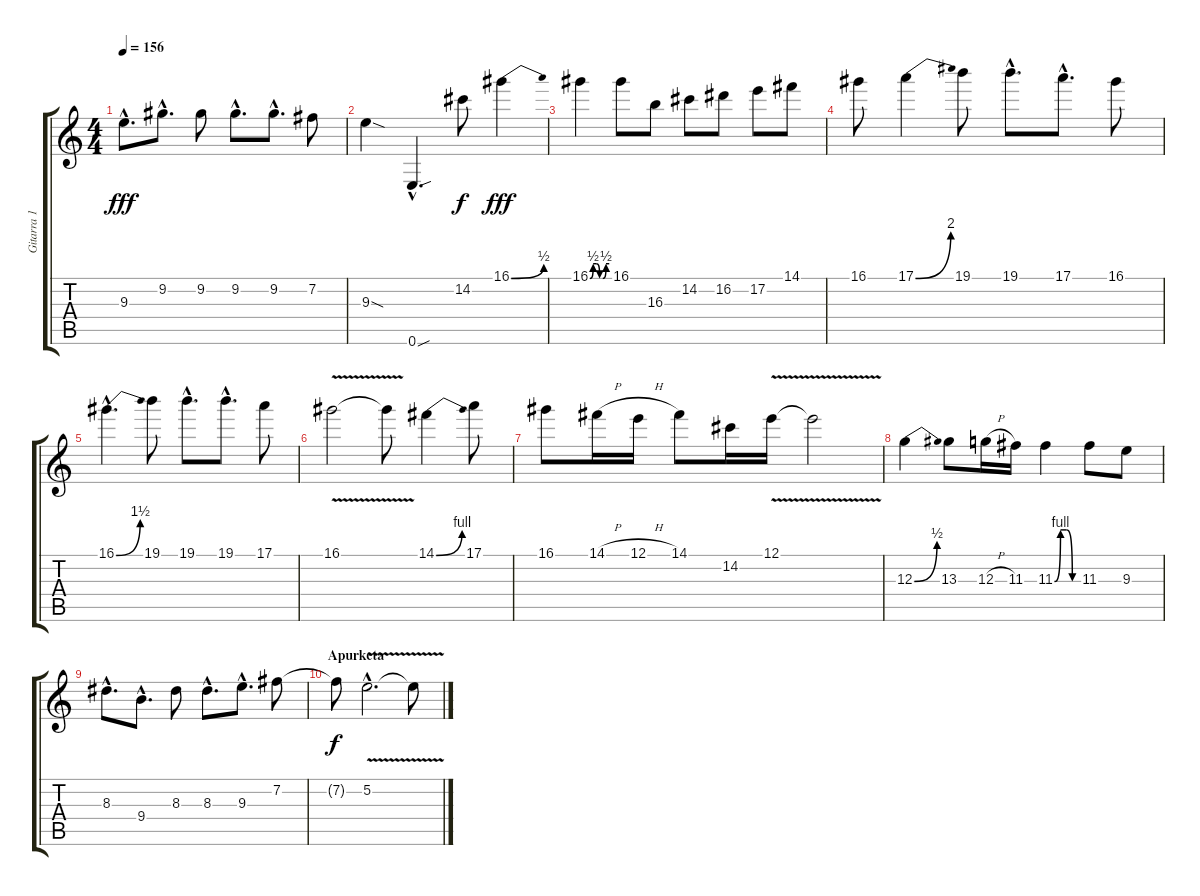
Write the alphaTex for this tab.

\track ("Gitarra 1" "Gitarra 1") {instrument overdrivenguitar}
\staff {score tabs}
\tuning (E4 B3 G3 D3 A2 E2) {hide}
\ts (4 4)
\tempo 156
\clef g2
\ks c
9.3{hac}.8{d dy fff} 9.2{hac}.8{d} 9.2.8 9.2{hac}.8{d} 9.2{hac}.8{d} 7.2.8 |
9.3{sod}.4 0.6{sou hac}.4{d} 14.2.8{dy f} 16.1{be (bend 0 0 60 2)}.4{dy fff} |
16.1{be (custom 0 0 10 2 20 2 30 0 40 0 50 2 60 2)}.4 16.1.8 16.3.8 14.2.8 16.2.8 17.2.8 14.1.8 |
16.1.8 17.1{be (bend 0 0 60 8)}.4 19.1.8 19.1{hac}.8{d} 17.1{hac}.8{d} 16.1.8 |
16.1{be (bend 0 0 60 6) hac}.4{d} 19.1.8 19.1{hac}.8{d} 19.1{hac}.8{d} 17.1.8 |
16.1{v}.2 16.1{t}.8 14.1{be (bend 0 0 60 4)}.4 17.1.8 |
16.1.8 14.1{h}.16 12.1{h}.16 14.1.8 14.2.16 12.1{v}.16 12.1{t}.2 |
12.3{be (bend 0 0 60 2)}.4 13.3.8 12.3{h}.16 11.3.16 11.3{be (custom 0 0 15 4 30 4 45 0 60 0)}.4 11.3.8 9.3.8 |
8.3{hac}.8{d} 9.4{hac}.8{d} 8.3.8 8.3{hac}.8{d} 9.3{hac}.8{d} 7.2.8 |
\section ("" "Apurketa")
7.2{t}.8{dy f} 5.2{v hac}.2{d} 5.2{t}.8
